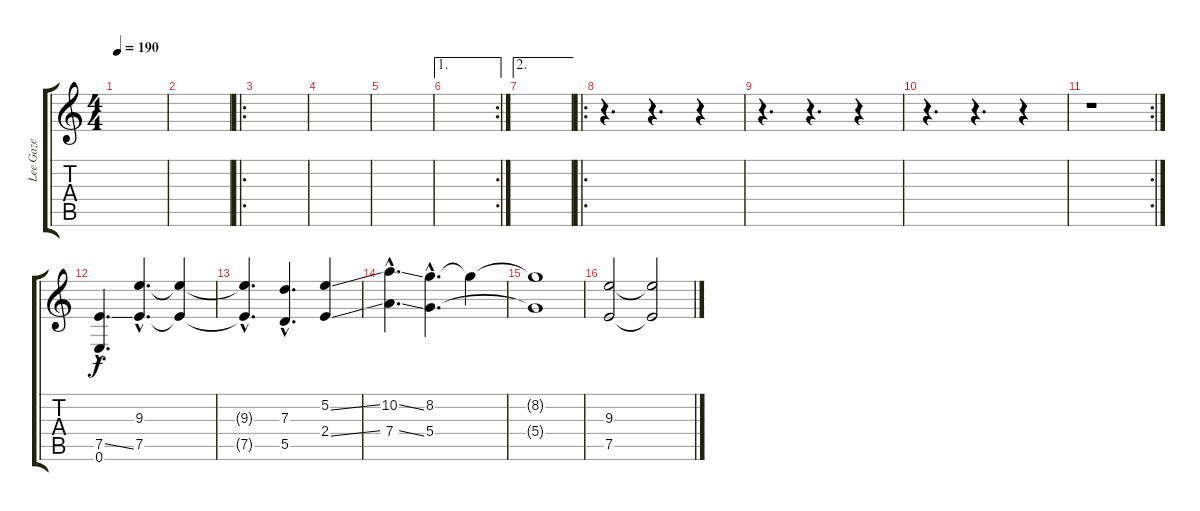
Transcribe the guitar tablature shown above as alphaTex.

\track ("Lee Gaze" "Lee Gaze") {instrument distortionguitar}
\staff {score tabs}
\tuning (E4 B3 G3 D3 A2 E2) {hide}
\ts (4 4)
\tempo 190
\clef g2
\ks c
|
|
\ro
|
|
|
\ae 1
\rc 2
|
\ae 2
|
\ro
r.4{d} r.4{d} r.4 |
r.4{d} r.4{d} r.4 |
r.4{d} r.4{d} r.4 |
\rc 2
r.1 |
(7.5{ss hac} 0.6{hac}).4{d} (9.3{hac} 7.5{hac}).4{d} (9.3{t} 7.5{t}).4 |
(9.3{hac t} 7.5{hac t}).4{d} (7.3{hac} 5.5{hac}).4{d} (5.2{ss} 2.4{ss}).4 |
(10.2{ss hac} 7.4{ss hac}).4{d} (8.2{hac} 5.4{hac}).4{d} 8.2{t}.4 |
(8.2{t} 5.4{t}).1 |
(9.3 7.5).2 (9.3{t} 7.5{t}).2
